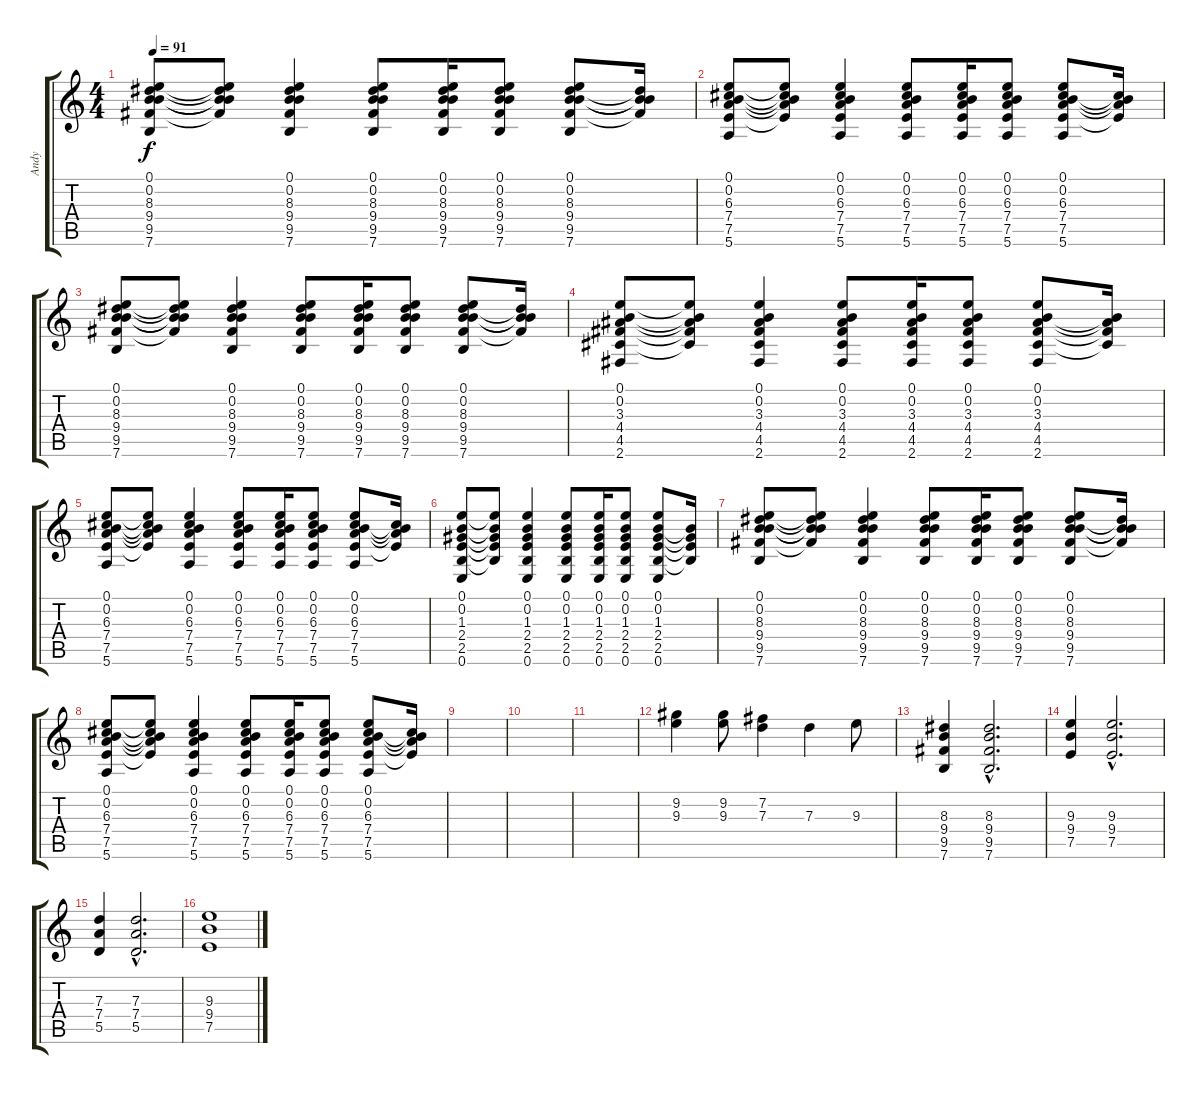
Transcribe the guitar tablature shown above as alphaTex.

\track ("Andy" "Andy") {instrument distortionguitar}
\staff {score tabs}
\tuning (E4 B3 G3 D3 A2 E2) {hide}
\ts (4 4)
\tempo 91
\clef g2
\ks c
(0.1 0.2 8.3 9.4 9.5 7.6).8{dy f} (0.1{t} 0.2{t} 8.3{t} 9.4{t} 9.5{t}).8 (0.1 0.2 8.3 9.4 9.5 7.6).4 (0.1 0.2 8.3 9.4 9.5 7.6).8 (0.1 0.2 8.3 9.4 9.5 7.6).16 (0.1 0.2 8.3 9.4 9.5 7.6).8 (0.1 0.2 8.3 9.4 9.5 7.6).8 (0.2{t} 8.3{t} 9.4{t} 9.5{t}).16 |
(0.1 0.2 6.3 7.4 7.5 5.6).8 (0.1{t} 0.2{t} 6.3{t} 7.4{t} 7.5{t}).8 (0.1 0.2 6.3 7.4 7.5 5.6).4 (0.1 0.2 6.3 7.4 7.5 5.6).8 (0.1 0.2 6.3 7.4 7.5 5.6).16 (0.1 0.2 6.3 7.4 7.5 5.6).8 (0.1 0.2 6.3 7.4 7.5 5.6).8 (0.2{t} 6.3{t} 7.4{t} 7.5{t}).16 |
(0.1 0.2 8.3 9.4 9.5 7.6).8 (0.1{t} 0.2{t} 8.3{t} 9.4{t} 9.5{t}).8 (0.1 0.2 8.3 9.4 9.5 7.6).4 (0.1 0.2 8.3 9.4 9.5 7.6).8 (0.1 0.2 8.3 9.4 9.5 7.6).16 (0.1 0.2 8.3 9.4 9.5 7.6).8 (0.1 0.2 8.3 9.4 9.5 7.6).8 (0.2{t} 8.3{t} 9.4{t} 9.5{t}).16 |
(0.1 0.2 3.3 4.4 4.5 2.6).8 (0.1{t} 0.2{t} 3.3{t} 4.4{t} 4.5{t}).8 (0.1 0.2 3.3 4.4 4.5 2.6).4 (0.1 0.2 3.3 4.4 4.5 2.6).8 (0.1 0.2 3.3 4.4 4.5 2.6).16 (0.1 0.2 3.3 4.4 4.5 2.6).8 (0.1 0.2 3.3 4.4 4.5 2.6).8 (0.2{t} 3.3{t} 4.4{t} 4.5{t}).16 |
(0.1 0.2 6.3 7.4 7.5 5.6).8 (0.1{t} 0.2{t} 6.3{t} 7.4{t} 7.5{t}).8 (0.1 0.2 6.3 7.4 7.5 5.6).4 (0.1 0.2 6.3 7.4 7.5 5.6).8 (0.1 0.2 6.3 7.4 7.5 5.6).16 (0.1 0.2 6.3 7.4 7.5 5.6).8 (0.1 0.2 6.3 7.4 7.5 5.6).8 (0.2{t} 6.3{t} 7.4{t} 7.5{t}).16 |
(0.1 0.2 1.3 2.4 2.5 0.6).8 (0.1{t} 0.2{t} 1.3{t} 2.4{t} 2.5{t}).8 (0.1 0.2 1.3 2.4 2.5 0.6).4 (0.1 0.2 1.3 2.4 2.5 0.6).8 (0.1 0.2 1.3 2.4 2.5 0.6).16 (0.1 0.2 1.3 2.4 2.5 0.6).8 (0.1 0.2 1.3 2.4 2.5 0.6).8 (0.2{t} 1.3{t} 2.4{t} 2.5{t}).16 |
(0.1 0.2 8.3 9.4 9.5 7.6).8 (0.1{t} 0.2{t} 8.3{t} 9.4{t} 9.5{t}).8 (0.1 0.2 8.3 9.4 9.5 7.6).4 (0.1 0.2 8.3 9.4 9.5 7.6).8 (0.1 0.2 8.3 9.4 9.5 7.6).16 (0.1 0.2 8.3 9.4 9.5 7.6).8 (0.1 0.2 8.3 9.4 9.5 7.6).8 (0.2{t} 8.3{t} 9.4{t} 9.5{t}).16 |
(0.1 0.2 6.3 7.4 7.5 5.6).8 (0.1{t} 0.2{t} 6.3{t} 7.4{t} 7.5{t}).8 (0.1 0.2 6.3 7.4 7.5 5.6).4 (0.1 0.2 6.3 7.4 7.5 5.6).8 (0.1 0.2 6.3 7.4 7.5 5.6).16 (0.1 0.2 6.3 7.4 7.5 5.6).8 (0.1 0.2 6.3 7.4 7.5 5.6).8 (0.2{t} 6.3{t} 7.4{t} 7.5{t}).16 |
|
|
|
(9.2 9.3).4 (9.2 9.3).8 (7.2 7.3).4 7.3.4 9.3.8 |
(8.3 9.4 9.5 7.6).4 (8.3{hac} 9.4{hac} 9.5{hac} 7.6{hac}).2{d} |
(9.3 9.4 7.5).4 (9.3{hac} 9.4{hac} 7.5{hac}).2{d} |
(7.3 7.4 5.5).4 (7.3{hac} 7.4{hac} 5.5{hac}).2{d} |
(9.3 9.4 7.5).1
